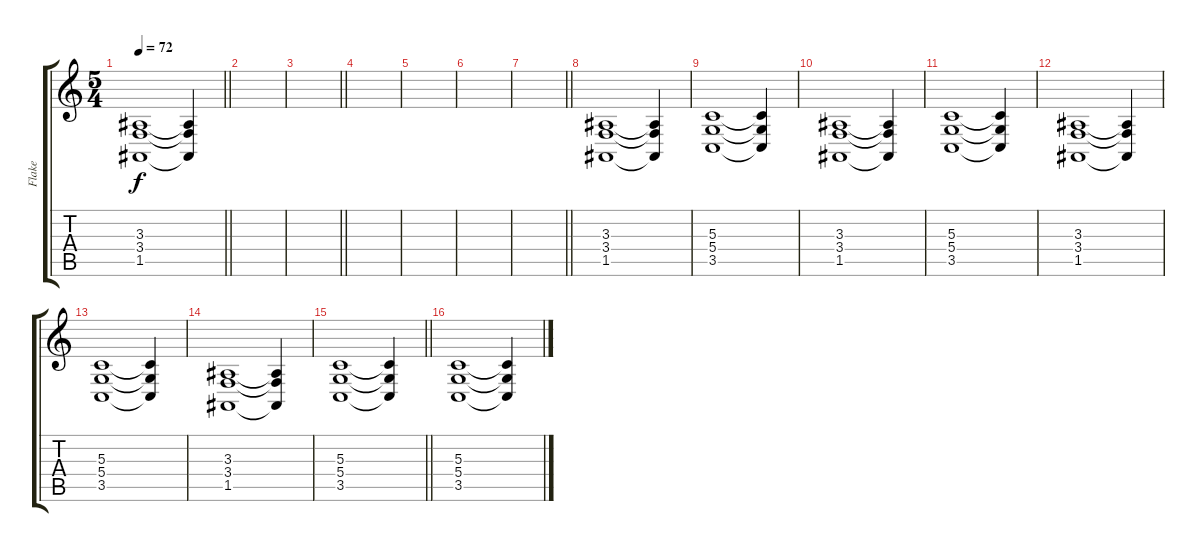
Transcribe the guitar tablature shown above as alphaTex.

\track ("Flake" "Flake") {instrument choiraahs}
\staff {score tabs}
\tuning (E4 B3 G3 D3 A2 E2) {hide}
\ts (5 4)
\tempo 72
\clef g2
\barLineRight lightlight
\ks c
(3.3{t} 3.4{t} 1.5{t}).1{dy f} (3.3{t} 3.4{t} 1.5{t}).4 |
|
\barLineRight lightlight
|
|
|
|
\barLineRight lightlight
|
(3.3 3.4 1.5).1 (3.3{t} 3.4{t} 1.5{t}).4 |
(5.3 5.4 3.5).1 (5.3{t} 5.4{t} 3.5{t}).4 |
(3.3 3.4 1.5).1 (3.3{t} 3.4{t} 1.5{t}).4 |
(5.3 5.4 3.5).1 (5.3{t} 5.4{t} 3.5{t}).4 |
(3.3 3.4 1.5).1 (3.3{t} 3.4{t} 1.5{t}).4 |
(5.3 5.4 3.5).1 (5.3{t} 5.4{t} 3.5{t}).4 |
(3.3 3.4 1.5).1 (3.3{t} 3.4{t} 1.5{t}).4 |
\barLineRight lightlight
(5.3 5.4 3.5).1 (5.3{t} 5.4{t} 3.5{t}).4 |
(5.3 5.4 3.5).1 (5.3{t} 5.4{t} 3.5{t}).4
